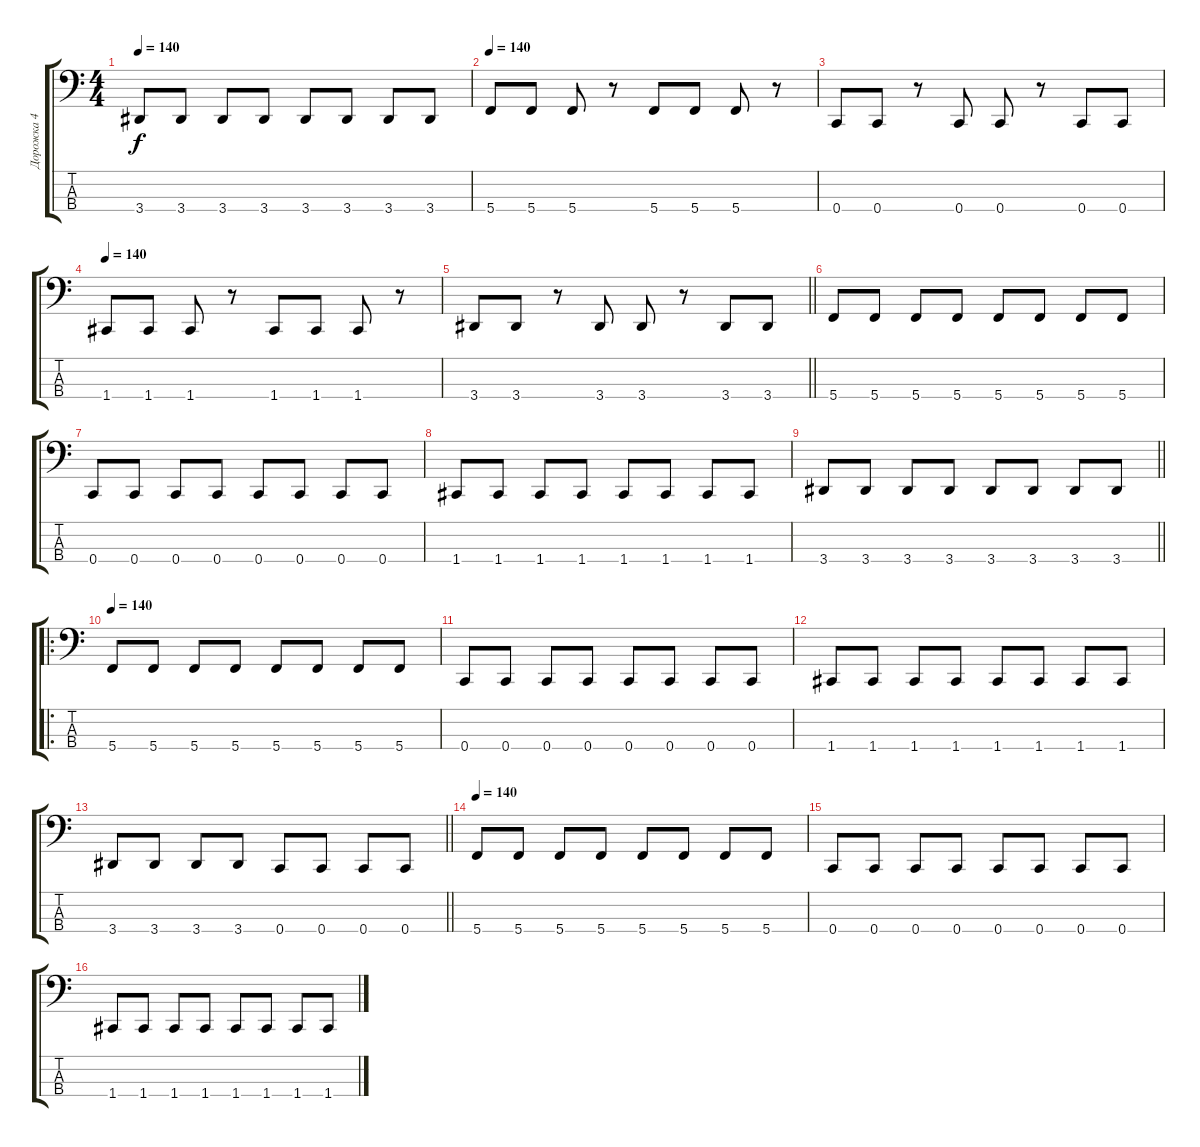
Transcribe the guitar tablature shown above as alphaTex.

\track ("Дорожка 4" "Дорожка 4") {instrument electricbassfinger}
\staff {score tabs}
\tuning (F2 C2 G1 C1) {hide}
\ts (4 4)
\tempo 140
\clef f4
\ks c
3.4.8{dy f} 3.4.8 3.4.8 3.4.8 3.4.8 3.4.8 3.4.8 3.4.8 |
\tempo 140
5.4.8 5.4.8 5.4.8 r.8 5.4.8 5.4.8 5.4.8 r.8 |
0.4.8 0.4.8 r.8 0.4.8 0.4.8 r.8 0.4.8 0.4.8 |
\tempo 140
1.4.8 1.4.8 1.4.8 r.8 1.4.8 1.4.8 1.4.8 r.8 |
\barLineRight lightlight
3.4.8 3.4.8 r.8 3.4.8 3.4.8 r.8 3.4.8 3.4.8 |
5.4.8 5.4.8 5.4.8 5.4.8 5.4.8 5.4.8 5.4.8 5.4.8 |
0.4.8 0.4.8 0.4.8 0.4.8 0.4.8 0.4.8 0.4.8 0.4.8 |
1.4.8 1.4.8 1.4.8 1.4.8 1.4.8 1.4.8 1.4.8 1.4.8 |
\barLineRight lightlight
3.4.8 3.4.8 3.4.8 3.4.8 3.4.8 3.4.8 3.4.8 3.4.8 |
\ro
\tempo 140
5.4.8 5.4.8 5.4.8 5.4.8 5.4.8 5.4.8 5.4.8 5.4.8 |
0.4.8 0.4.8 0.4.8 0.4.8 0.4.8 0.4.8 0.4.8 0.4.8 |
1.4.8 1.4.8 1.4.8 1.4.8 1.4.8 1.4.8 1.4.8 1.4.8 |
\barLineRight lightlight
3.4.8 3.4.8 3.4.8 3.4.8 0.4.8 0.4.8 0.4.8 0.4.8 |
\tempo 140
5.4.8 5.4.8 5.4.8 5.4.8 5.4.8 5.4.8 5.4.8 5.4.8 |
0.4.8 0.4.8 0.4.8 0.4.8 0.4.8 0.4.8 0.4.8 0.4.8 |
1.4.8 1.4.8 1.4.8 1.4.8 1.4.8 1.4.8 1.4.8 1.4.8
